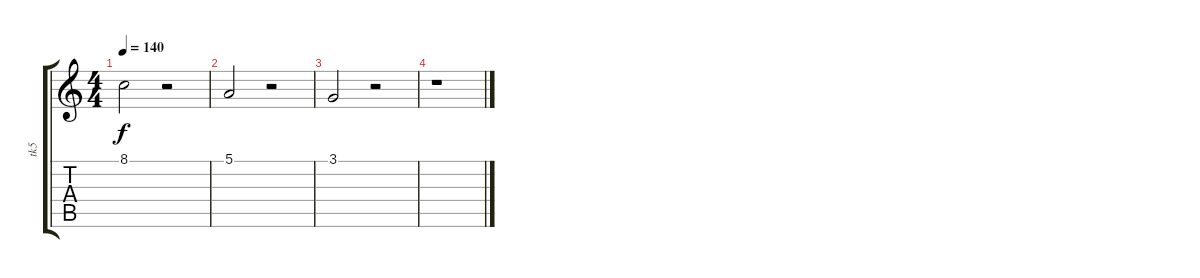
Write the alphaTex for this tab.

\track ("tk5" "tk5") {instrument flute}
\staff {score tabs}
\tuning (E4 B3 G3 D3 A2 E2) {hide}
\ts (4 4)
\tempo 140
\clef g2
\ks c
8.1.2{dy f} r.2 |
5.1.2 r.2 |
3.1.2 r.2 |
r.1
